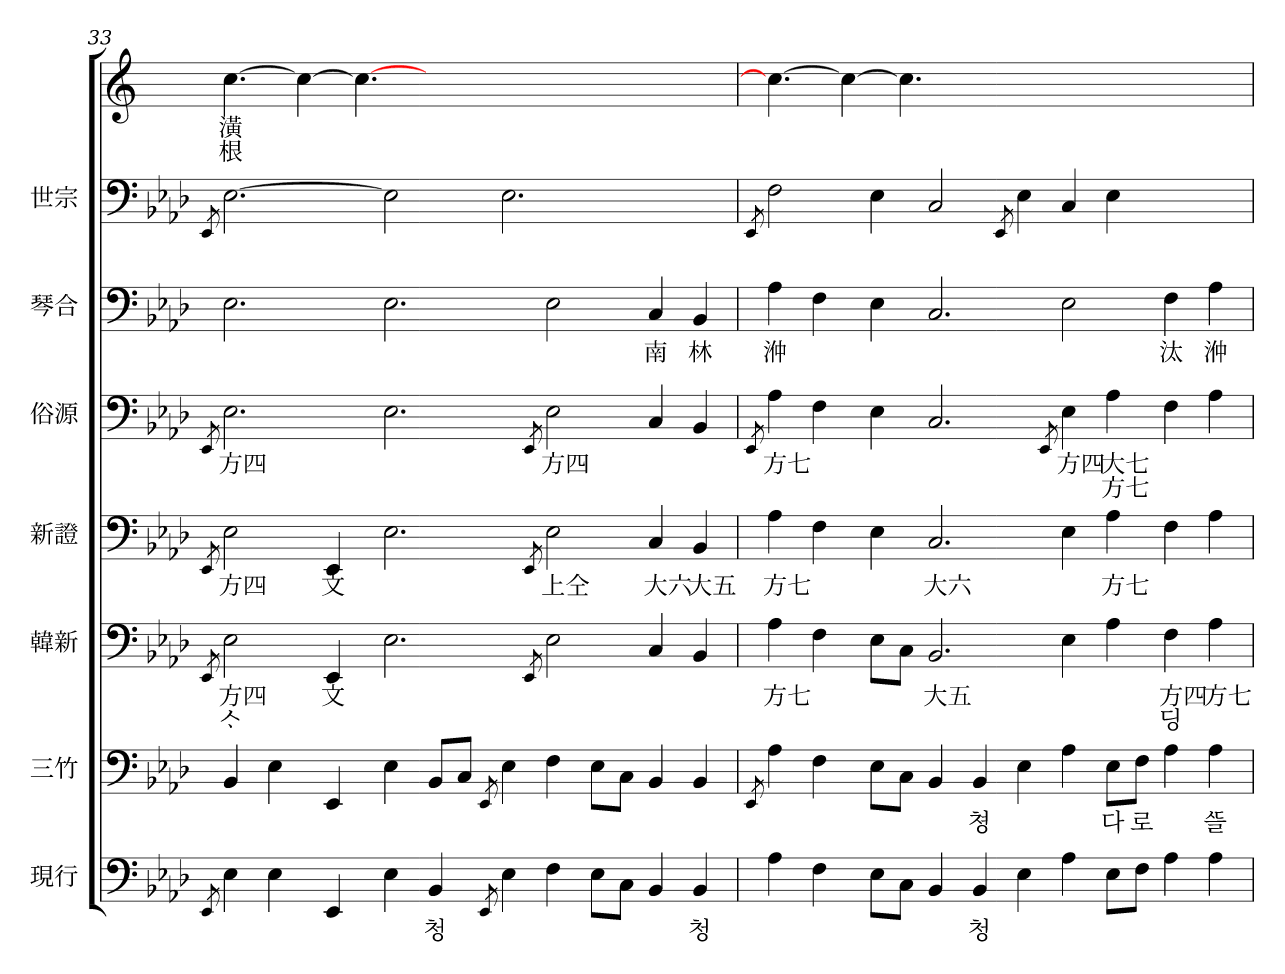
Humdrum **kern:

**kern	**text	**kern	**text	**kern	**text	**text	**kern	**text	**kern	**text	**text	**kern	**text	**kern	**kern	**text	**text
*part8	*part8	*part7	*part7	*part6	*part6	*part6	*part5	*part5	*part4	*part4	*part4	*part3	*part3	*part2	*part1	*part1	*part1
*staff8	*staff8	*staff7	*staff7	*staff6	*staff6	*staff6	*staff5	*staff5	*staff4	*staff4	*staff4	*staff3	*staff3	*staff2	*staff1	*staff1	*staff1
*I"現行	*	*I"三竹	*	*I"韓新	*	*	*I"新證	*	*I"俗源	*	*	*I"琴合	*	*I"世宗	*	*	*
!!LO:PB:g=z
*clefF4	*	*clefF4	*	*clefF4	*	*	*clefF4	*	*clefF4	*	*	*clefF4	*	*clefF4	*clefG2	*	*
*k[b-e-a-d-]	*	*k[b-e-a-d-]	*	*k[b-e-a-d-]	*	*	*k[b-e-a-d-]	*	*k[b-e-a-d-]	*	*	*k[b-e-a-d-]	*	*k[b-e-a-d-]	*k[]	*	*
*f:	*	*f:	*	*f:	*	*	*f:	*	*f:	*	*	*f:	*	*f:	*a:	*	*
=33	=33	=33	=33	=33	=33	=33	=33	=33	=33	=33	=33	=33	=33	=33	=33	=33	=33
8qEE-/	.	.	.	8qEE-/	.	.	8qEE-/	.	8qEE-/	.	.	.	.	8qEE-/	.	.	.
!	!	!	!	!	!LO:LY:b	!LO:LY:b	!	!LO:LY:b	!	!LO:LY:b	!	!	!	!	!	!LO:LY:b	!LO:LY:b
4E-\	.	4BB-/	.	2E-\	方四	ᄉᆞ	2E-\	方四	2.E-\	方四	.	2.E-\	.	[2.E-\	[4.cc\	潢	根
4E-\	.	4E-\	.	.	.	.	.	.	.	.	.	.	.	.	.	.	.
.	.	.	.	.	.	.	.	.	.	.	.	.	.	.	4cc\_	.	.
!	!	!	!	!	!LO:LY:b	!	!	!LO:LY:b	!	!	!	!	!	!	!	!	!
4EE-/	.	4EE-/	.	4EE-/	文	.	4EE-/	文	.	.	.	.	.	.	.	.	.
.	.	.	.	.	.	.	.	.	.	.	.	.	.	.	4.cc\_	.	.
4E-\	.	4E-\	.	2.E-\	.	.	2.E-\	.	2.E-\	.	.	2.E-\	.	2E-\]	.	.	.
!	!LO:LY:b	!	!	!	!	!	!	!	!	!	!	!	!	!	!	!	!
4BB-/	청	8BB-/L	.	.	.	.	.	.	.	.	.	.	.	.	1.ryy	.	.
.	.	8C/J	.	.	.	.	.	.	.	.	.	.	.	.	.	.	.
8qEE-/	.	8qEE-/	.	.	.	.	.	.	.	.	.	.	.	.	.	.	.
4E-\	.	4E-\	.	.	.	.	.	.	.	.	.	.	.	2.E-\	.	.	.
.	.	.	.	8qEE-/	.	.	8qEE-/	.	8qEE-/	.	.	.	.	.	.	.	.
!	!	!	!	!	!	!	!	!LO:LY:b	!	!LO:LY:b	!	!	!	!	!	!	!
4F\	.	4F\	.	2E-\	.	.	2E-\	上仝	2E-\	方四	.	2E-\	.	.	.	.	.
8E-\L	.	8E-\L	.	.	.	.	.	.	.	.	.	.	.	.	.	.	.
8C\J	.	8C\J	.	.	.	.	.	.	.	.	.	.	.	.	.	.	.
!	!	!	!	!	!	!	!	!LO:LY:b	!	!	!	!	!LO:LY:b	!	!	!	!
4BB-/	.	4BB-/	.	4C/	.	.	4C/	大六	4C/	.	.	4C/	南	2ryy	.	.	.
!	!LO:LY:b	!	!	!	!	!	!	!LO:LY:b	!	!	!	!	!LO:LY:b	!	!	!	!
4BB-/	청	4BB-/	.	4BB-/	.	.	4BB-/	大五	4BB-/	.	.	4BB-/	林	.	.	.	.
=34	=34	=34	=34	=34	=34	=34	=34	=34	=34	=34	=34	=34	=34	=34	=34	=34	=34
.	.	8qEE-/	.	.	.	.	.	.	8qEE-/	.	.	.	.	8qEE-/	.	.	.
!	!	!	!	!	!LO:LY:b	!	!	!LO:LY:b	!	!LO:LY:b	!	!	!LO:LY:b	!	!	!	!
4A-\	.	4A-\	.	4A-\	方七	.	4A-\	方七	4A-\	方七	.	4A-\	㳞	2F\	4.cc\_	.	.
4F\	.	4F\	.	4F\	.	.	4F\	.	4F\	.	.	4F\	.	.	.	.	.
.	.	.	.	.	.	.	.	.	.	.	.	.	.	.	4cc\_	.	.
8E-\L	.	8E-\L	.	8E-\L	.	.	4E-\	.	4E-\	.	.	4E-\	.	4E-\	.	.	.
8C\J	.	8C\J	.	8C\J	.	.	.	.	.	.	.	.	.	.	4.cc\]	.	.
!	!	!	!	!	!LO:LY:b	!	!	!LO:LY:b	!	!	!	!	!	!	!	!	!
4BB-/	.	4BB-/	.	2.BB-/	大五	.	2.C/	大六	2.C/	.	.	2.C/	.	2C/	.	.	.
!	!LO:LY:b	!	!LO:LY:b	!	!	!	!	!	!	!	!	!	!	!	!	!	!
4BB-/	청	4BB-/	쳥	.	.	.	.	.	.	.	.	.	.	.	1.ryy	.	.
.	.	.	.	.	.	.	.	.	.	.	.	.	.	8qEE-/	.	.	.
4E-\	.	4E-\	.	.	.	.	.	.	.	.	.	.	.	4E-\	.	.	.
.	.	.	.	.	.	.	.	.	8qEE-/	.	.	.	.	.	.	.	.
!	!	!	!	!	!	!	!	!	!	!LO:LY:b	!	!	!	!	!	!	!
4A-\	.	4A-\	.	4E-\	.	.	4E-\	.	4E-\	方四	.	2E-\	.	4C/	.	.	.
!	!	!	!LO:LY:b	!	!	!	!	!LO:LY:b	!	!LO:LY:b	!LO:LY:b	!	!	!	!	!	!
8E-\L	.	8E-\L	다	4A-\	.	.	4A-\	方七	4A-\	大七	方七	.	.	4E-\	.	.	.
!	!	!	!LO:LY:b	!	!	!	!	!	!	!	!	!	!	!	!	!	!
8F\J	.	8F\J	로	.	.	.	.	.	.	.	.	.	.	.	.	.	.
!	!	!	!	!	!LO:LY:b	!LO:LY:b	!	!	!	!	!	!	!LO:LY:b	!	!	!	!
4A-\	.	4A-\	.	4F\	方四	딩	4F\	.	4F\	.	.	4F\	汰	2ryy	.	.	.
!	!	!	!LO:LY:b	!	!LO:LY:b	!	!	!	!	!	!	!	!LO:LY:b	!	!	!	!
4A-\	.	4A-\	ᄯᅳᆯ	4A-\	方七	.	4A-\	.	4A-\	.	.	4A-\	㳞	.	.	.	.
=	=	=	=	=	=	=	=	=	=	=	=	=	=	=	=	=	=
*-	*-	*-	*-	*-	*-	*-	*-	*-	*-	*-	*-	*-	*-	*-	*-	*-	*-
